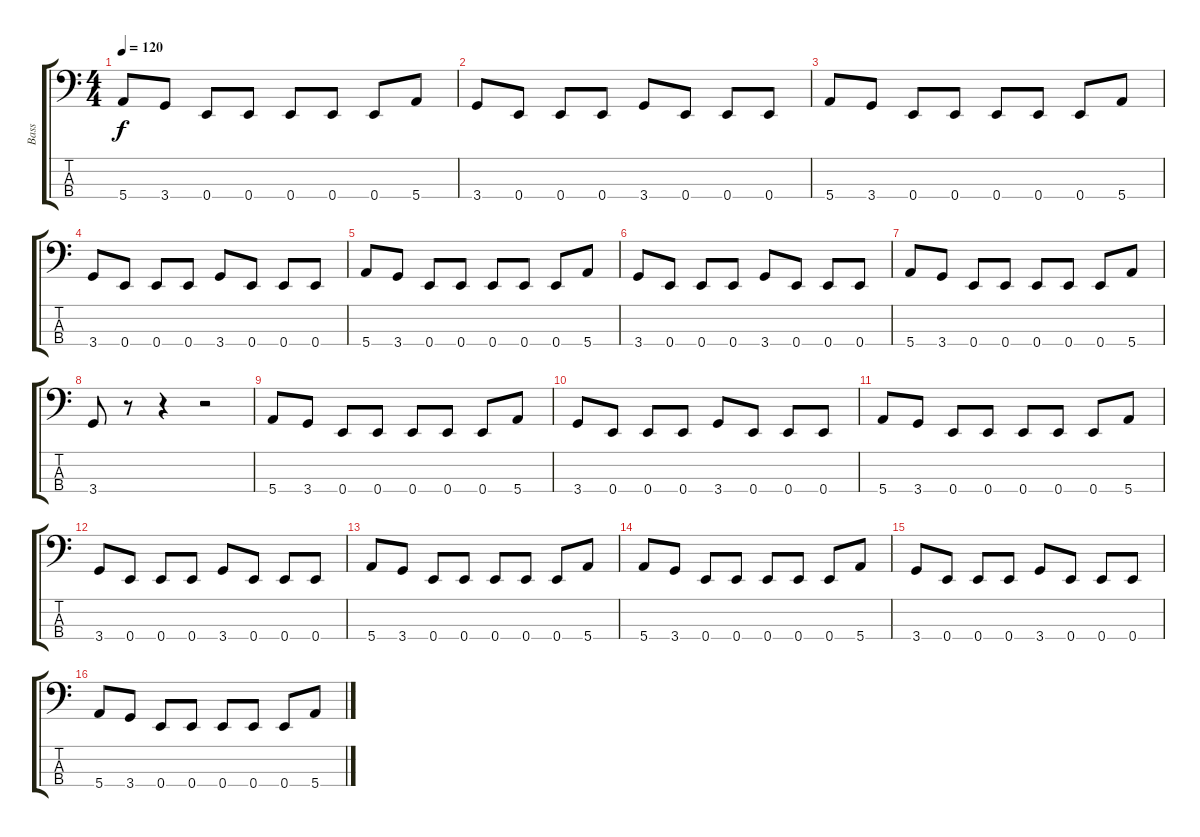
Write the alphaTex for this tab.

\track ("Bass" "Bass") {instrument electricbasspick}
\staff {score tabs}
\tuning (G2 D2 A1 E1) {hide}
\ts (4 4)
\tempo 120
\clef f4
\ks c
5.4.8{dy f} 3.4.8 0.4.8 0.4.8 0.4.8 0.4.8 0.4.8 5.4.8 |
3.4.8 0.4.8 0.4.8 0.4.8 3.4.8 0.4.8 0.4.8 0.4.8 |
5.4.8 3.4.8 0.4.8 0.4.8 0.4.8 0.4.8 0.4.8 5.4.8 |
3.4.8 0.4.8 0.4.8 0.4.8 3.4.8 0.4.8 0.4.8 0.4.8 |
5.4.8 3.4.8 0.4.8 0.4.8 0.4.8 0.4.8 0.4.8 5.4.8 |
3.4.8 0.4.8 0.4.8 0.4.8 3.4.8 0.4.8 0.4.8 0.4.8 |
5.4.8 3.4.8 0.4.8 0.4.8 0.4.8 0.4.8 0.4.8 5.4.8 |
3.4.8 r.8 r.4 r.2 |
5.4.8 3.4.8 0.4.8 0.4.8 0.4.8 0.4.8 0.4.8 5.4.8 |
3.4.8 0.4.8 0.4.8 0.4.8 3.4.8 0.4.8 0.4.8 0.4.8 |
5.4.8 3.4.8 0.4.8 0.4.8 0.4.8 0.4.8 0.4.8 5.4.8 |
3.4.8 0.4.8 0.4.8 0.4.8 3.4.8 0.4.8 0.4.8 0.4.8 |
5.4.8 3.4.8 0.4.8 0.4.8 0.4.8 0.4.8 0.4.8 5.4.8 |
5.4.8 3.4.8 0.4.8 0.4.8 0.4.8 0.4.8 0.4.8 5.4.8 |
3.4.8 0.4.8 0.4.8 0.4.8 3.4.8 0.4.8 0.4.8 0.4.8 |
5.4.8 3.4.8 0.4.8 0.4.8 0.4.8 0.4.8 0.4.8 5.4.8
